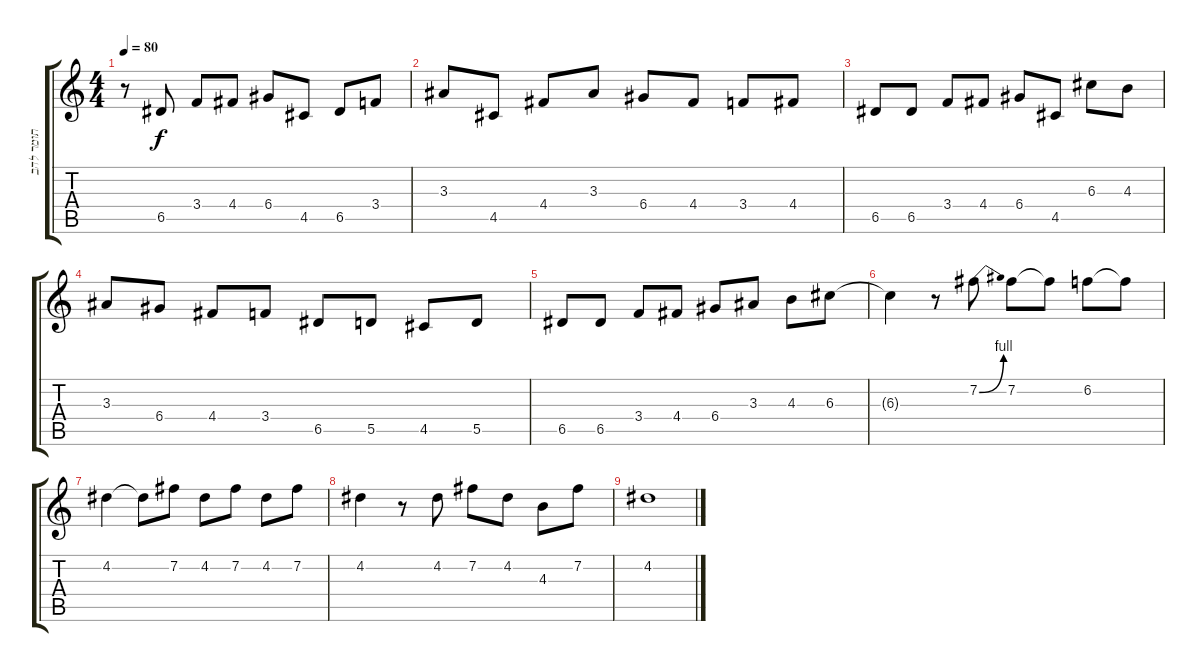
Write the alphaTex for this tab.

\track ("תומר להב" "תומר להב") {instrument acousticguitarnylon}
\staff {score tabs}
\tuning (E4 B3 G3 D3 A2 E2) {hide}
\ts (4 4)
\tempo 80
\clef g2
\ks c
r.8{dy f} 6.5.8 3.4.8 4.4.8 6.4.8 4.5.8 6.5.8 3.4.8 |
3.3.8 4.5.8 4.4.8 3.3.8 6.4.8 4.4.8 3.4.8 4.4.8 |
6.5.8 6.5.8 3.4.8 4.4.8 6.4.8 4.5.8 6.3.8 4.3.8 |
3.3.8 6.4.8 4.4.8 3.4.8 6.5.8 5.5.8 4.5.8 5.5.8 |
6.5.8 6.5.8 3.4.8 4.4.8 6.4.8 3.3.8 4.3.8 6.3.8 |
6.3{t}.4 r.8 7.2{be (bend 0 0 60 4)}.8 7.2.8 7.2{t}.8 6.2.8 6.2{t}.8 |
4.2.4 4.2{t}.8 7.2.8 4.2.8 7.2.8 4.2.8 7.2.8 |
4.2.4 r.8 4.2.8 7.2.8 4.2.8 4.3.8 7.2.8 |
4.2.1
